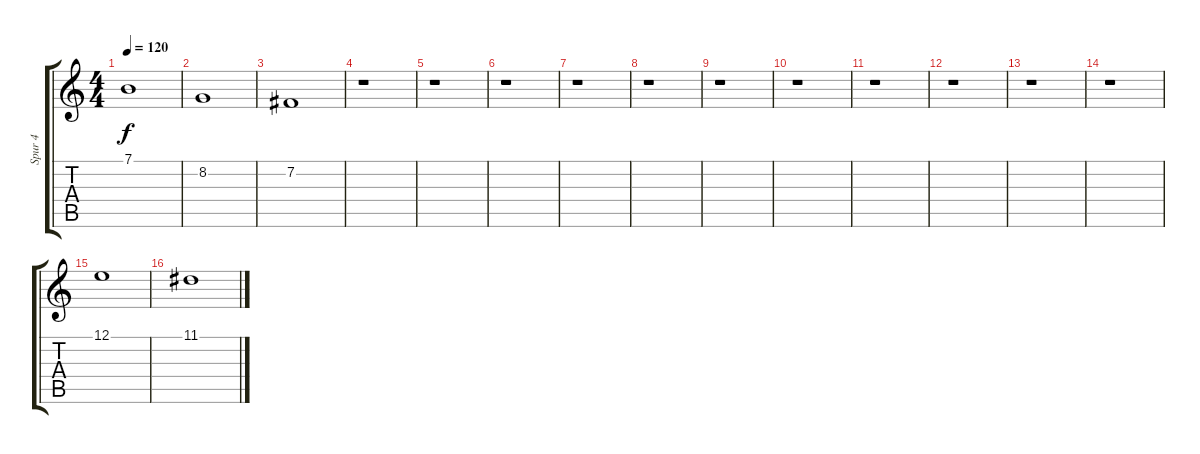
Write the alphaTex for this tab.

\track ("Spur 4" "Spur 4") {instrument whistle}
\staff {score tabs}
\tuning (E4 B3 G3 D3 A2 E2) {hide}
\ts (4 4)
\tempo 120
\clef g2
\ks c
7.1.1{dy f} |
8.2.1 |
7.2.1 |
r.1 |
r.1 |
r.1 |
r.1 |
r.1 |
r.1 |
r.1 |
r.1 |
r.1 |
r.1 |
r.1 |
12.1.1 |
11.1.1
